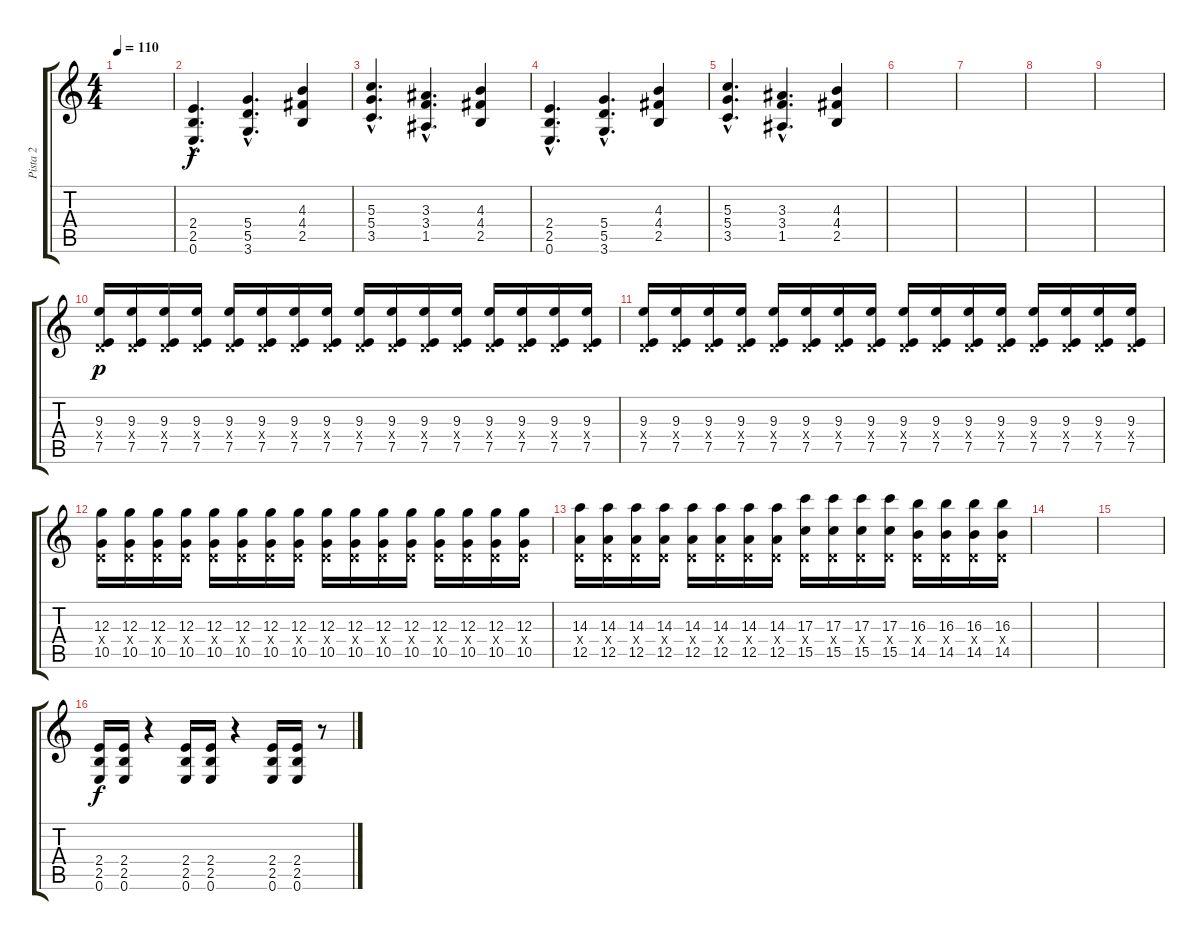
\track ("Pista 2" "Pista 2") {instrument distortionguitar}
\staff {score tabs}
\tuning (E4 B3 G3 D3 A2 E2) {hide}
\ts (4 4)
\tempo 110
\clef g2
\ks c
|
(2.4{hac} 2.5{hac} 0.6{hac}).4{d} (5.4{hac} 5.5{hac} 3.6{hac}).4{d} (4.3 4.4 2.5).4 |
(5.3{hac} 5.4{hac} 3.5{hac}).4{d} (3.3{hac} 3.4{hac} 1.5{hac}).4{d} (4.3 4.4 2.5).4 |
(2.4{hac} 2.5{hac} 0.6{hac}).4{d} (5.4{hac} 5.5{hac} 3.6{hac}).4{d} (4.3 4.4 2.5).4 |
(5.3{hac} 5.4{hac} 3.5{hac}).4{d} (3.3{hac} 3.4{hac} 1.5{hac}).4{d} (4.3 4.4 2.5).4 |
|
|
|
|
(9.3 0.4{x} 7.5).16{dy p balance 1} (9.3 0.4{x} 7.5).16 (9.3 0.4{x} 7.5).16 (9.3 0.4{x} 7.5).16 (9.3 0.4{x} 7.5).16 (9.3 0.4{x} 7.5).16 (9.3 0.4{x} 7.5).16 (9.3 0.4{x} 7.5).16 (9.3 0.4{x} 7.5).16 (9.3 0.4{x} 7.5).16 (9.3 0.4{x} 7.5).16 (9.3 0.4{x} 7.5).16 (9.3 0.4{x} 7.5).16 (9.3 0.4{x} 7.5).16 (9.3 0.4{x} 7.5).16 (9.3 0.4{x} 7.5).16 |
(9.3 0.4{x} 7.5).16 (9.3 0.4{x} 7.5).16 (9.3 0.4{x} 7.5).16 (9.3 0.4{x} 7.5).16 (9.3 0.4{x} 7.5).16 (9.3 0.4{x} 7.5).16 (9.3 0.4{x} 7.5).16 (9.3 0.4{x} 7.5).16 (9.3 0.4{x} 7.5).16 (9.3 0.4{x} 7.5).16 (9.3 0.4{x} 7.5).16 (9.3 0.4{x} 7.5).16 (9.3 0.4{x} 7.5).16 (9.3 0.4{x} 7.5).16 (9.3 0.4{x} 7.5).16 (9.3 0.4{x} 7.5).16 |
(12.3 0.4{x} 10.5).16 (12.3 0.4{x} 10.5).16 (12.3 0.4{x} 10.5).16 (12.3 0.4{x} 10.5).16 (12.3 0.4{x} 10.5).16 (12.3 0.4{x} 10.5).16 (12.3 0.4{x} 10.5).16 (12.3 0.4{x} 10.5).16 (12.3 0.4{x} 10.5).16 (12.3 0.4{x} 10.5).16 (12.3 0.4{x} 10.5).16 (12.3 0.4{x} 10.5).16 (12.3 0.4{x} 10.5).16 (12.3 0.4{x} 10.5).16 (12.3 0.4{x} 10.5).16 (12.3 0.4{x} 10.5).16 |
(14.3 0.4{x} 12.5).16 (14.3 0.4{x} 12.5).16 (14.3 0.4{x} 12.5).16 (14.3 0.4{x} 12.5).16 (14.3 0.4{x} 12.5).16 (14.3 0.4{x} 12.5).16 (14.3 0.4{x} 12.5).16 (14.3 0.4{x} 12.5).16 (17.3 0.4{x} 15.5).16 (17.3 0.4{x} 15.5).16 (17.3 0.4{x} 15.5).16 (17.3 0.4{x} 15.5).16 (16.3 0.4{x} 14.5).16 (16.3 0.4{x} 14.5).16 (16.3 0.4{x} 14.5).16 (16.3 0.4{x} 14.5).16 |
|
|
(2.4 2.5 0.6).16{dy f balance 8} (2.4 2.5 0.6).16 r.4 (2.4 2.5 0.6).16 (2.4 2.5 0.6).16 r.4 (2.4 2.5 0.6).16 (2.4 2.5 0.6).16 r.8
